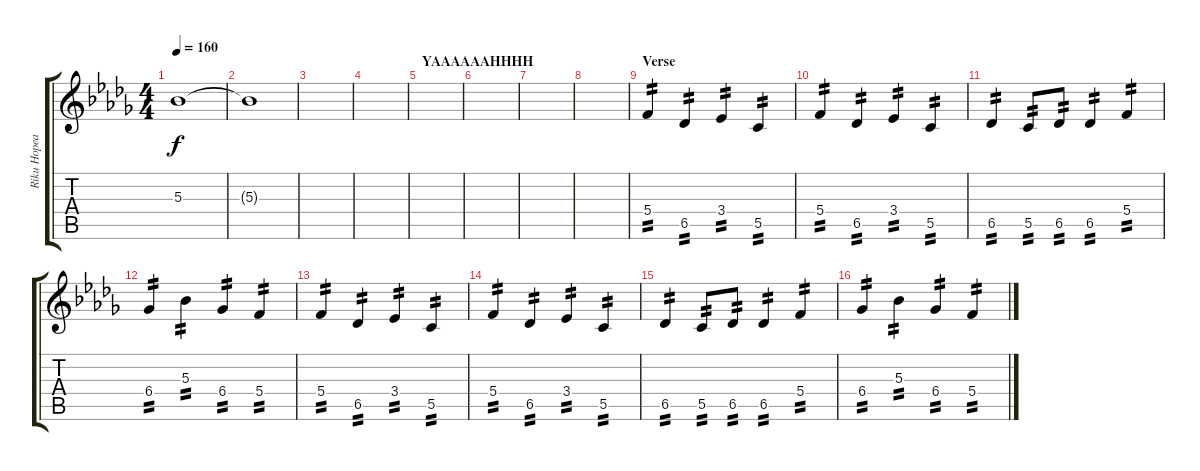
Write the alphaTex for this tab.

\track ("Riku Hopeakoski (lead)" "Riku Hopea") {instrument distortionguitar}
\staff {score tabs}
\tuning (D4 A3 F3 C3 G2 D2) {hide}
\ts (4 4)
\tempo 160
\clef g2
\ks bbminor
5.3{t}.1{dy f} |
5.3{t}.1 |
|
|
\section ("" "YAAAAAAHHHH")
|
|
|
|
\section ("" "Verse")
5.4.4{tp 2} 6.5.4{tp 2} 3.4.4{tp 2} 5.5.4{tp 2} |
5.4.4{tp 2} 6.5.4{tp 2} 3.4.4{tp 2} 5.5.4{tp 2} |
6.5.4{tp 2} 5.5.8{tp 2} 6.5.8{tp 2} 6.5.4{tp 2} 5.4.4{tp 2} |
6.4.4{tp 2} 5.3.4{tp 2} 6.4.4{tp 2} 5.4.4{tp 2} |
5.4.4{tp 2} 6.5.4{tp 2} 3.4.4{tp 2} 5.5.4{tp 2} |
5.4.4{tp 2} 6.5.4{tp 2} 3.4.4{tp 2} 5.5.4{tp 2} |
6.5.4{tp 2} 5.5.8{tp 2} 6.5.8{tp 2} 6.5.4{tp 2} 5.4.4{tp 2} |
6.4.4{tp 2} 5.3.4{tp 2} 6.4.4{tp 2} 5.4.4{tp 2}
